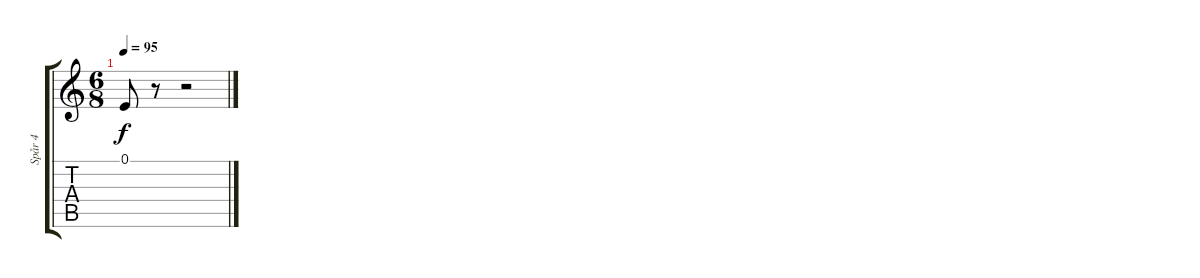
\track ("Spår 4" "Spår 4") {instrument flute}
\staff {score tabs}
\tuning (E4 B3 G3 D3 A2 E2) {hide}
\ts (6 8)
\tempo 95
\clef g2
\ks c
0.1.8{dy f} r.8 r.2
